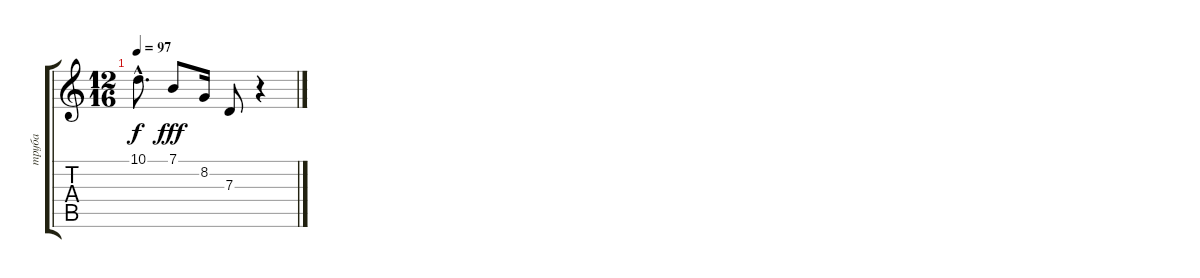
\track ("труба" "труба") {instrument trombone}
\staff {score tabs}
\tuning (E4 B3 G3 D3 A2 E2) {hide}
\ts (12 16)
\tempo 97
\clef g2
\ks c
10.1{hac t}.8{d dy f} 7.1.8{dy fff volume 4} 8.2.16{volume 4} 7.3.8{volume 3} r.4
